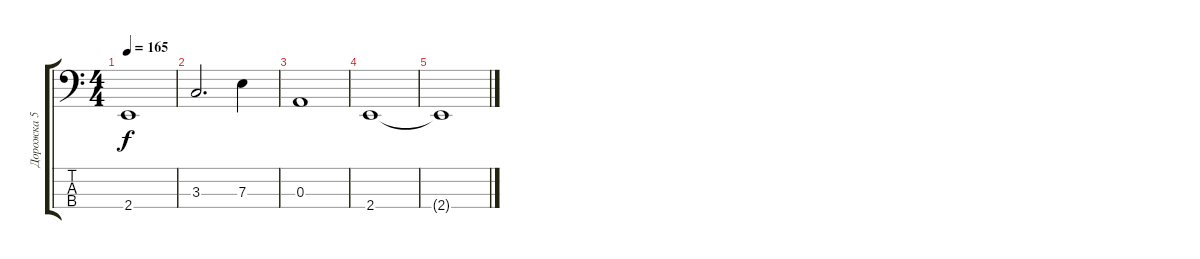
\track ("Дорожка 5" "Дорожка 5") {instrument electricbasspick}
\staff {score tabs}
\tuning (G2 D2 A1 D1) {hide}
\ts (4 4)
\tempo 165
\clef f4
\ks c
2.4{t}.1{dy f} |
3.3.2{d} 7.3.4 |
0.3.1 |
2.4.1 |
2.4{t}.1
